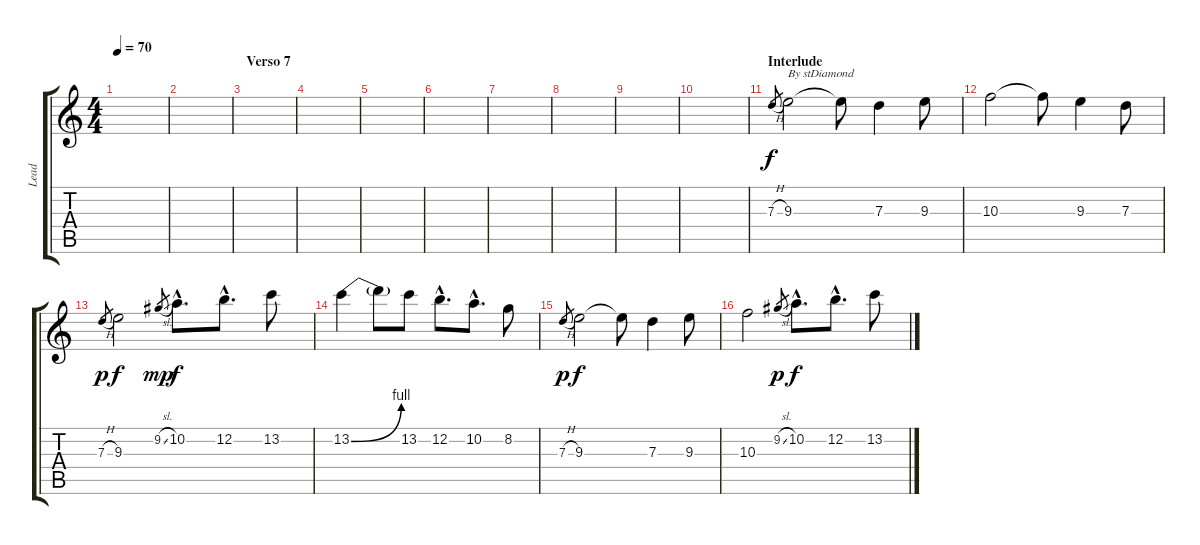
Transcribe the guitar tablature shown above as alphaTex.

\track ("Lead" "Lead") {instrument distortionguitar}
\staff {score tabs}
\tuning (E4 B3 G3 D3 A2 E2) {hide}
\ts (4 4)
\tempo 70
\clef g2
\ks c
|
|
\section ("" "Verso 7")
|
|
|
|
|
|
|
|
\section ("" "Interlude")
7.3{h}.8{gr} 9.3.2{txt "By stDiamond" dy f} 9.3{t}.8 7.3.4 9.3.8 |
10.3.2 10.3{t}.8 9.3.4 7.3.8 |
7.3{h}.8{gr dy p} 9.3.2{dy f} 9.2{sl}.8{gr dy mp} 10.2{hac}.8{d dy f} 12.2{hac}.8{d} 13.2.8 |
13.2{be (bend 0 0 60 4)}.4 13.2{t}.8 13.2.8 12.2{hac}.8{d} 10.2{hac}.8{d} 8.2.8 |
7.3{h}.8{gr dy p} 9.3.2{dy f} 9.3{t}.8 7.3.4 9.3.8 |
10.3.2 9.2{sl}.8{gr dy p} 10.2{hac}.8{d dy f} 12.2{hac}.8{d} 13.2.8
